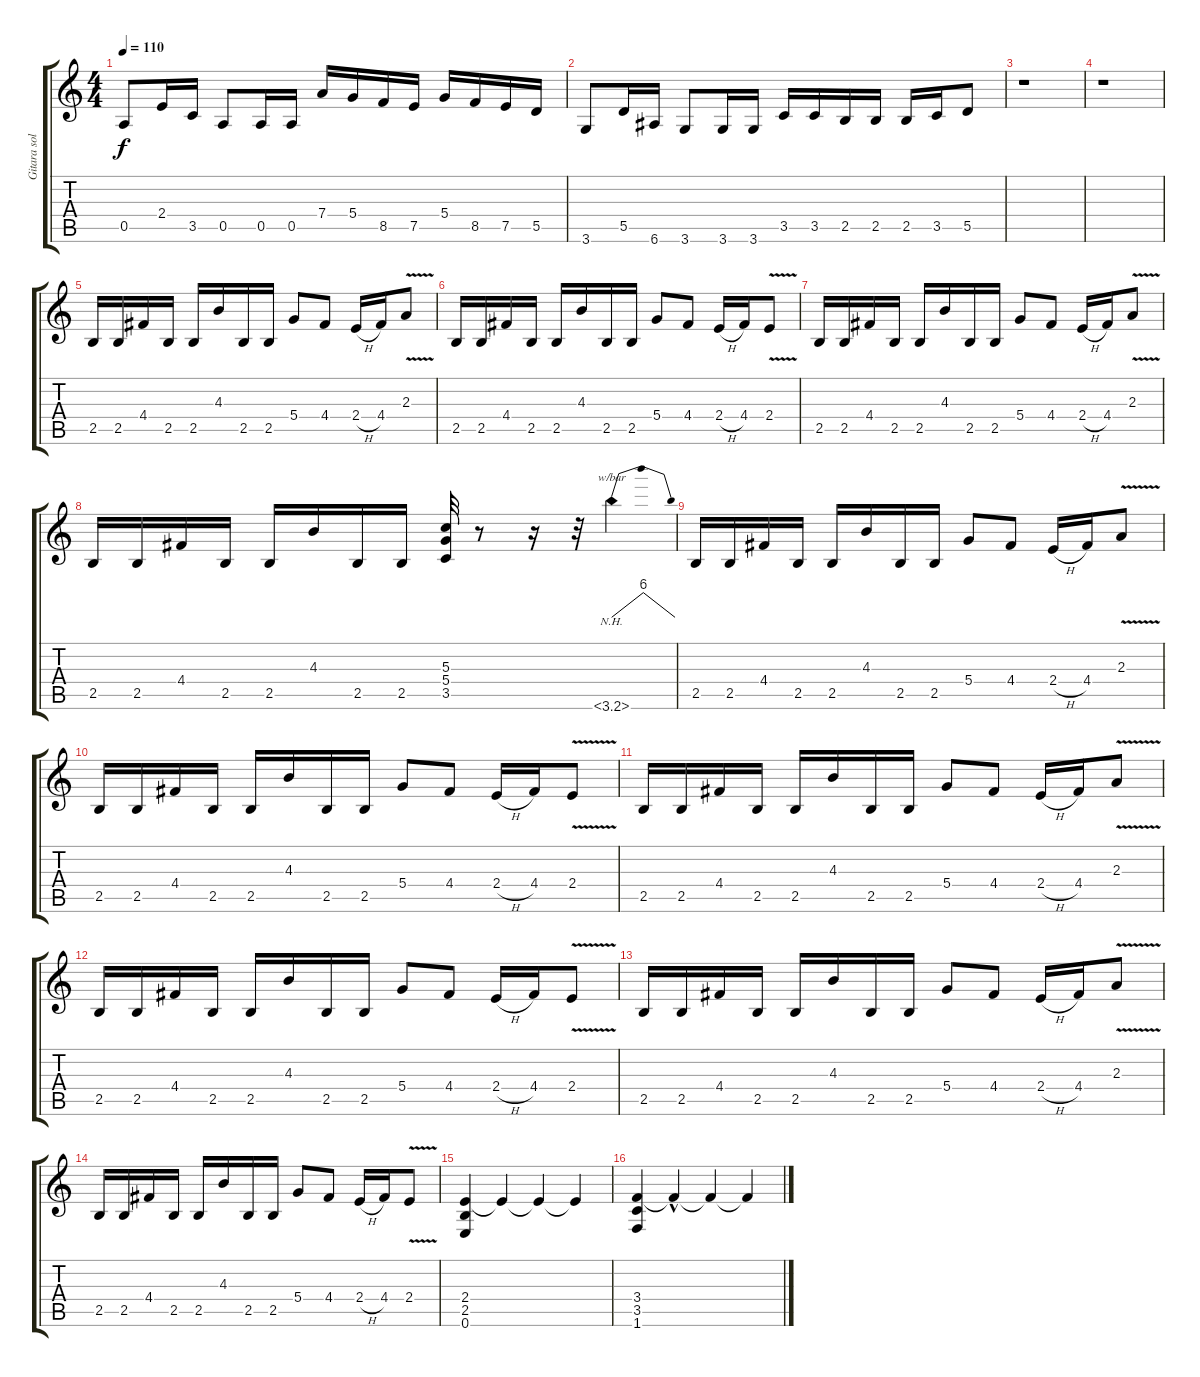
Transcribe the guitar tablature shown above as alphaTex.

\track ("Gitara solowa" "Gitara sol") {instrument distortionguitar}
\staff {score tabs}
\tuning (E4 B3 G3 D3 A2 E2) {hide}
\ts (4 4)
\tempo 110
\clef g2
\ks c
0.5.8{dy f} 2.4.16 3.5.16 0.5.8 0.5.16 0.5.16 7.4.16 5.4.16 8.5.16 7.5.16 5.4.16 8.5.16 7.5.16 5.5.16 |
3.6.8 5.5.16 6.6.16 3.6.8 3.6.16 3.6.16 3.5.16 3.5.16 2.5.16 2.5.16 2.5.16 3.5.16 5.5.8 |
r.1 |
r.1 |
2.5.16 2.5.16 4.4.16 2.5.16 2.5.16 4.3.16 2.5.16 2.5.16 5.4.8 4.4.8 2.4{h}.16 4.4.16 2.3{v}.8 |
2.5.16 2.5.16 4.4.16 2.5.16 2.5.16 4.3.16 2.5.16 2.5.16 5.4.8 4.4.8 2.4{h}.16 4.4.16 2.4{v}.8 |
2.5.16 2.5.16 4.4.16 2.5.16 2.5.16 4.3.16 2.5.16 2.5.16 5.4.8 4.4.8 2.4{h}.16 4.4.16 2.3{v}.8 |
2.5.16 2.5.16 4.4.16 2.5.16 2.5.16 4.3.16 2.5.16 2.5.16 (5.3 5.4 3.5).32 r.8 r.16 r.32 3.6{nh}.4{tbe (dip default 0 0 30 24 60 0)} |
2.5.16 2.5.16 4.4.16 2.5.16 2.5.16 4.3.16 2.5.16 2.5.16 5.4.8 4.4.8 2.4{h}.16 4.4.16 2.3{v}.8 |
2.5.16 2.5.16 4.4.16 2.5.16 2.5.16 4.3.16 2.5.16 2.5.16 5.4.8 4.4.8 2.4{h}.16 4.4.16 2.4{v}.8 |
2.5.16 2.5.16 4.4.16 2.5.16 2.5.16 4.3.16 2.5.16 2.5.16 5.4.8 4.4.8 2.4{h}.16 4.4.16 2.3{v}.8 |
2.5.16 2.5.16 4.4.16 2.5.16 2.5.16 4.3.16 2.5.16 2.5.16 5.4.8 4.4.8 2.4{h}.16 4.4.16 2.4{v}.8 |
2.5.16 2.5.16 4.4.16 2.5.16 2.5.16 4.3.16 2.5.16 2.5.16 5.4.8 4.4.8 2.4{h}.16 4.4.16 2.3{v}.8 |
2.5.16 2.5.16 4.4.16 2.5.16 2.5.16 4.3.16 2.5.16 2.5.16 5.4.8 4.4.8 2.4{h}.16 4.4.16 2.4{v}.8 |
(2.4 2.5 0.6).4 2.4{t}.4 2.4{t}.4 2.4{t}.4 |
(3.4 3.5 1.6).4 3.4{hac t}.4 3.4{t}.4 3.4{t}.4
